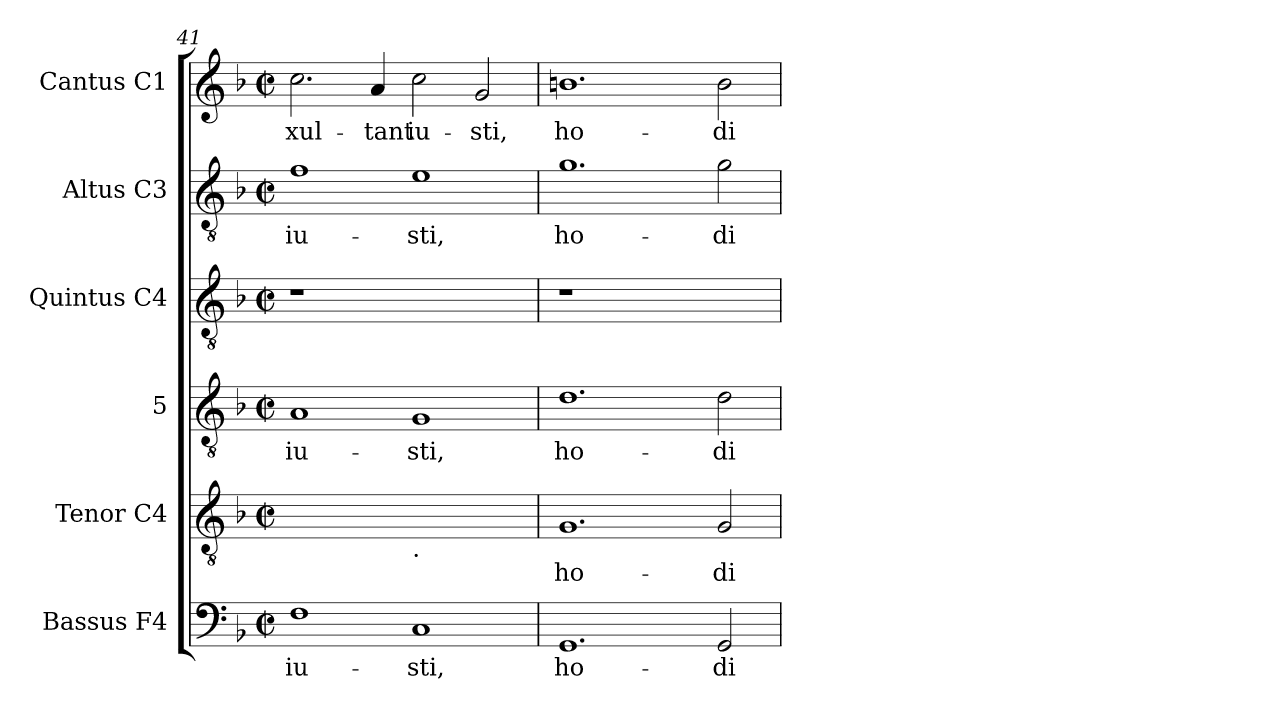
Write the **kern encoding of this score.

**kern	**text	**kern	**text	**kern	**text	**kern	**kern	**text	**kern	**text
*part6	*part6	*part5	*part5	*part4	*part4	*part3	*part2	*part2	*part1	*part1
*staff6	*staff6	*staff5	*staff5	*staff4	*staff4	*staff3	*staff2	*staff2	*staff1	*staff1
*I"Bassus  F4	*	*I"Tenor  C4	*	*I"5	*	*I"Quintus  C4	*I"Altus  C3	*	*I"Cantus  C1	*
*I'B	*	*I'T	*	*	*	*	*I'A	*	*I'C	*
!!LO:PB:g=z
*clefF4	*	*clefGv2	*	*clefGv2	*	*clefGv2	*clefGv2	*	*clefG2	*
*k[b-]	*	*k[b-]	*	*k[b-]	*	*k[b-]	*k[b-]	*	*k[b-]	*
*F:	*	*F:	*	*F:	*	*F:	*F:	*	*F:	*
*M2/2	*	*M2/2	*	*M2/2	*	*M2/2	*M2/2	*	*M2/2	*
*met(c|)	*	*met(c|)	*	*met(c|)	*	*met(c|)	*met(c|)	*	*met(c|)	*
=41	=41	=41	=41	=41	=41	=41	=41	=41	=41	=41
!	!LO:LY:b:cj	!	!	!	!LO:LY:b:cj	!	!	!LO:LY:b:cj	!	!LO:LY:b:cj
1F	iu-	1ryy	.	1A	iu-	1r	1f	iu-	2.cc\	-xul-
!	!	!	!	!	!	!	!	!	!	!LO:LY:b:cj
.	.	.	.	.	.	.	.	.	4a/	-tant
!	!	!LO:TX:b:t=.	!	!	!	!	!	!	!	!
!	!LO:LY:b:cj	!	!	!	!LO:LY:b:cj	!	!	!LO:LY:b:cj	!	!LO:LY:b:cj
1C	-sti,	1ryy	.	1G	-sti,	1ryy	1e	-sti,	2cc\	iu-
!	!	!	!	!	!	!	!	!	!	!LO:LY:b:cj
.	.	.	.	.	.	.	.	.	2g/	-sti,
=42	=42	=42	=42	=42	=42	=42	=42	=42	=42	=42
!	!LO:LY:b:cj	!	!LO:LY:b:cj	!	!LO:LY:b:cj	!	!	!LO:LY:b:cj	!	!LO:LY:b:cj
1.GG	ho-	1.G	ho-	1.d	ho-	1r	1.g	ho-	1.bn	ho-
.	.	.	.	.	.	1ryy	.	.	.	.
!	!LO:LY:b:cj	!	!LO:LY:b:cj	!	!LO:LY:b:cj	!	!	!LO:LY:b:cj	!	!LO:LY:b:cj
2GG/	-di-	2G/	-di-	2d\	-di-	.	2g\	-di-	2b\	-di-
=	=	=	=	=	=	=	=	=	=	=
*-	*-	*-	*-	*-	*-	*-	*-	*-	*-	*-
